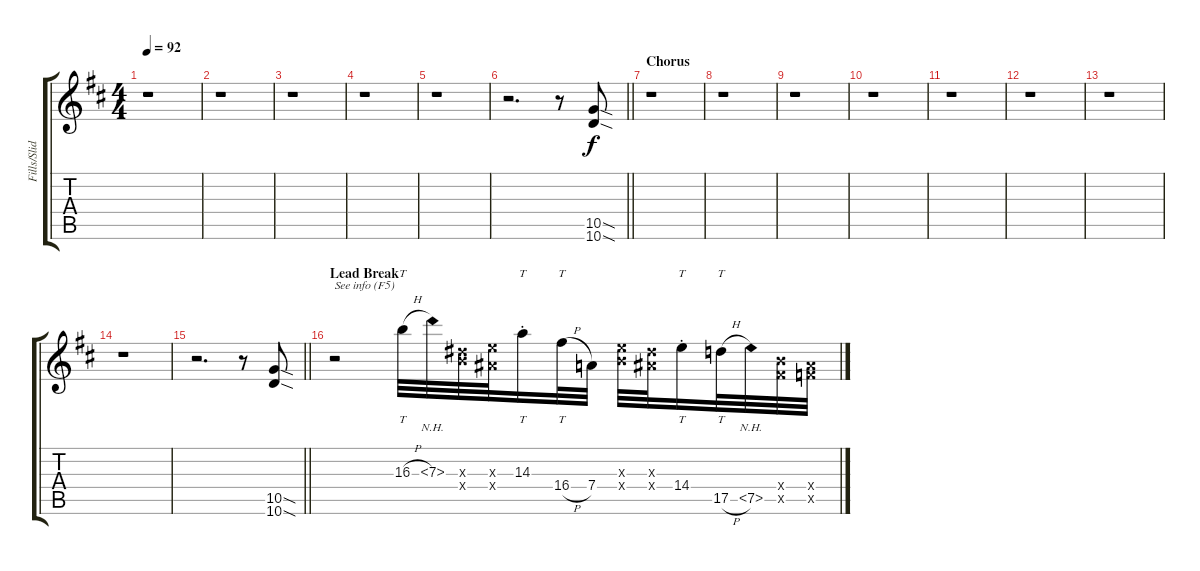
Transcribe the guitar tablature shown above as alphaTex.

\track ("Fills/Slides" "Fills/Slid") {instrument overdrivenguitar}
\staff {score tabs}
\tuning (E4 B3 G3 D3 A2 E2) {hide}
\ts (4 4)
\tempo 92
\clef g2
\ks d
r.1{dy f} |
r.1 |
r.1 |
r.1 |
r.1 |
\barLineRight lightlight
r.2{d} r.8 (10.5{sod} 10.6{sod}).8 |
\section ("" "Chorus")
r.1 |
r.1 |
r.1 |
r.1 |
r.1 |
r.1 |
r.1 |
r.1 |
\barLineRight lightlight
r.2{d} r.8 (10.5{sod} 10.6{sod}).8 |
\section ("" "Lead Break")
r.2{txt "See info (F5)"} 16.3{h}.32{tt} 7.3{nh}.32 (8.3{x} 9.4{x}).32 (9.3{x} 8.4{x}).32 14.3{st}.16{tt} 16.4{h}.32{tt} 7.4.32 (9.3{x} 9.4{x}).32 (8.3{x} 8.4{x}).32 14.4{st}.16{tt} 17.5{h}.32{tt} 7.5{nh}.32 (9.4{x} 9.5{x}).32 (8.4{x} 8.5{x}).32
